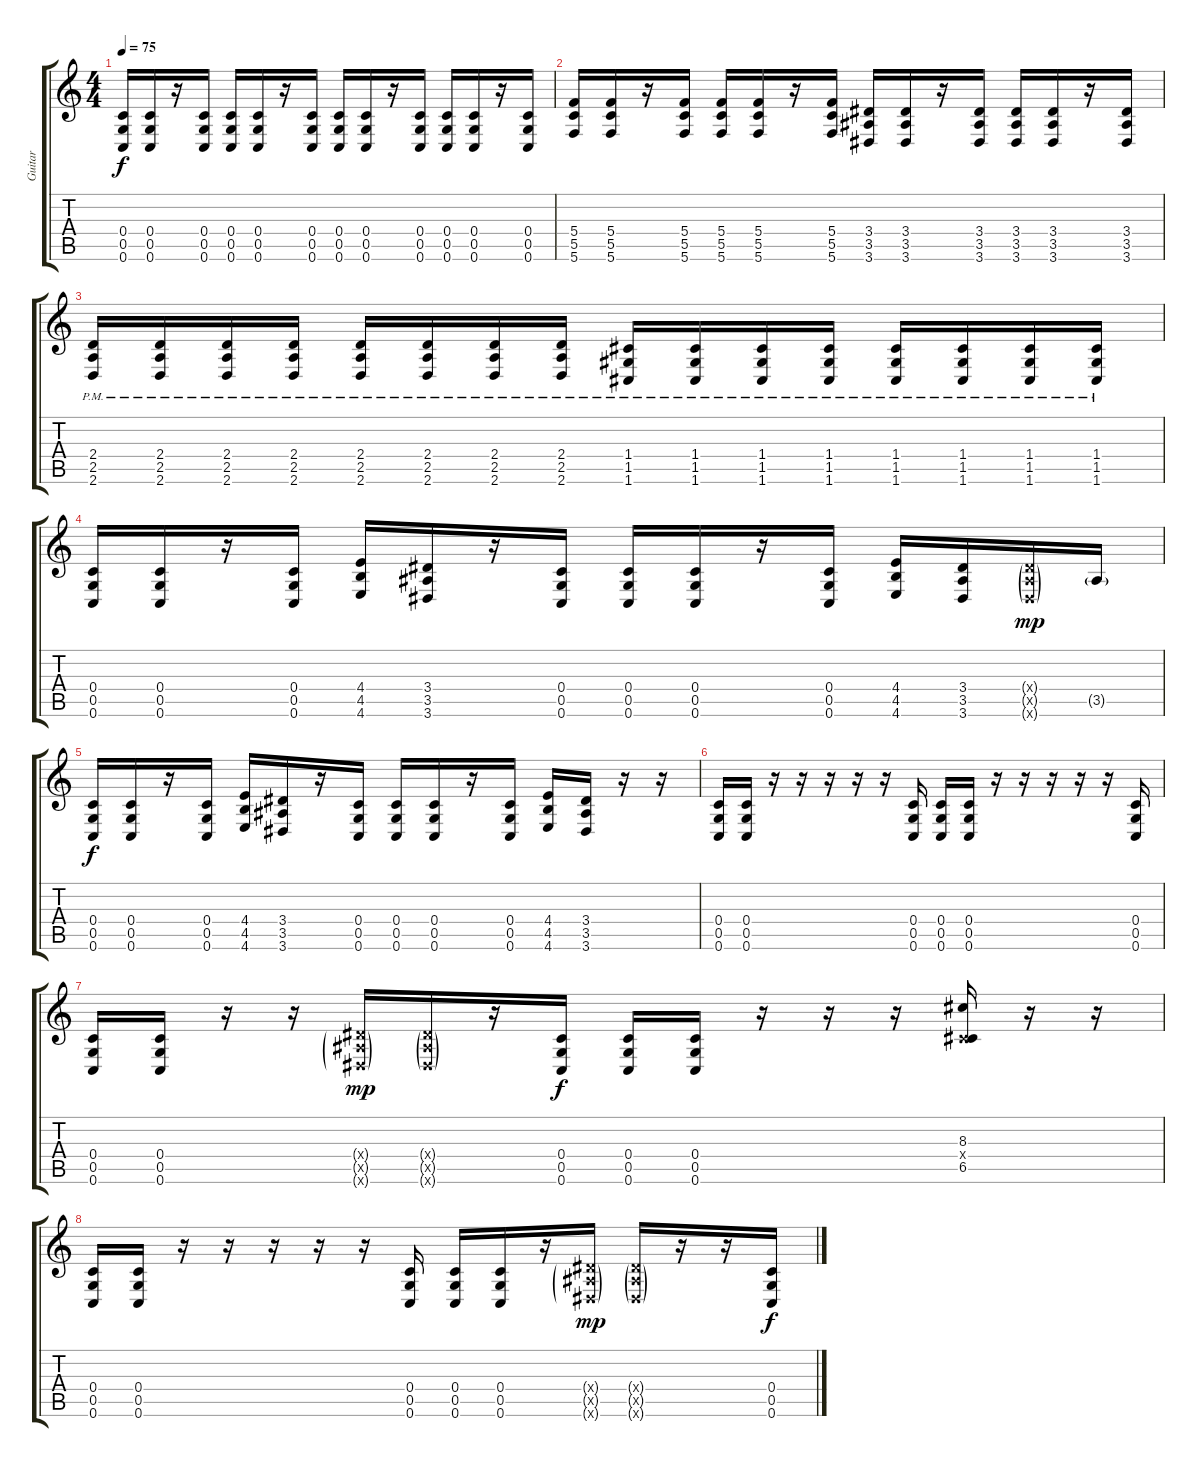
\track ("Guitar" "Guitar") {instrument distortionguitar}
\staff {score tabs}
\tuning (D4 A3 F3 C3 G2 C2) {hide}
\ts (4 4)
\tempo 75
\clef g2
\ks c
(0.4 0.5 0.6).16{dy f} (0.4 0.5 0.6).16 r.16 (0.4 0.5 0.6).16 (0.4 0.5 0.6).16 (0.4 0.5 0.6).16 r.16 (0.4 0.5 0.6).16 (0.4 0.5 0.6).16 (0.4 0.5 0.6).16 r.16 (0.4 0.5 0.6).16 (0.4 0.5 0.6).16 (0.4 0.5 0.6).16 r.16 (0.4 0.5 0.6).16 |
(5.4 5.5 5.6).16 (5.4 5.5 5.6).16 r.16 (5.4 5.5 5.6).16 (5.4 5.5 5.6).16 (5.4 5.5 5.6).16 r.16 (5.4 5.5 5.6).16 (3.4 3.5 3.6).16 (3.4 3.5 3.6).16 r.16 (3.4 3.5 3.6).16 (3.4 3.5 3.6).16 (3.4 3.5 3.6).16 r.16 (3.4 3.5 3.6).16 |
(2.4{pm} 2.5{pm} 2.6{pm}).16 (2.4{pm} 2.5{pm} 2.6{pm}).16 (2.4{pm} 2.5{pm} 2.6{pm}).16 (2.4{pm} 2.5{pm} 2.6{pm}).16 (2.4{pm} 2.5{pm} 2.6{pm}).16 (2.4{pm} 2.5{pm} 2.6{pm}).16 (2.4{pm} 2.5{pm} 2.6{pm}).16 (2.4{pm} 2.5{pm} 2.6{pm}).16 (1.4{pm} 1.5{pm} 1.6{pm}).16 (1.4{pm} 1.5{pm} 1.6{pm}).16 (1.4{pm} 1.5{pm} 1.6{pm}).16 (1.4{pm} 1.5{pm} 1.6{pm}).16 (1.4{pm} 1.5{pm} 1.6{pm}).16 (1.4{pm} 1.5{pm} 1.6{pm}).16 (1.4{pm} 1.5{pm} 1.6{pm}).16 (1.4{pm} 1.5{pm} 1.6{pm}).16 |
(0.4 0.5 0.6).16 (0.4 0.5 0.6).16 r.16 (0.4 0.5 0.6).16 (4.4 4.5 4.6).16 (3.4 3.5 3.6).16 r.16 (0.4 0.5 0.6).16 (0.4 0.5 0.6).16 (0.4 0.5 0.6).16 r.16 (0.4 0.5 0.6).16 (4.4 4.5 4.6).16 (3.4 3.5 3.6).16 (3.4{g x} 3.5{g x} 3.6{g x}).16{dy mp} 3.5{g}.16 |
(0.4 0.5 0.6).16{dy f} (0.4 0.5 0.6).16 r.16 (0.4 0.5 0.6).16 (4.4 4.5 4.6).16 (3.4 3.5 3.6).16 r.16 (0.4 0.5 0.6).16 (0.4 0.5 0.6).16 (0.4 0.5 0.6).16 r.16 (0.4 0.5 0.6).16 (4.4 4.5 4.6).16 (3.4 3.5 3.6).16 r.16 r.16 |
(0.4 0.5 0.6).16 (0.4 0.5 0.6).16 r.16 r.16 r.16 r.16 r.16 (0.4 0.5 0.6).16 (0.4 0.5 0.6).16 (0.4 0.5 0.6).16 r.16 r.16 r.16 r.16 r.16 (0.4 0.5 0.6).16 |
(0.4 0.5 0.6).16 (0.4 0.5 0.6).16 r.16 r.16 (3.4{g x} 3.5{g x} 3.6{g x}).16{dy mp} (3.4{g x} 3.5{g x} 3.6{g x}).16 r.16 (0.4 0.5 0.6).16{dy f} (0.4 0.5 0.6).16 (0.4 0.5 0.6).16 r.16 r.16 r.16 (8.3 0.4{x} 6.5).16 r.16 r.16 |
(0.4 0.5 0.6).16 (0.4 0.5 0.6).16 r.16 r.16 r.16 r.16 r.16 (0.4 0.5 0.6).16 (0.4 0.5 0.6).16 (0.4 0.5 0.6).16 r.16 (3.4{g x} 3.5{g x} 3.6{g x}).16{dy mp} (3.4{g x} 3.5{g x} 3.6{g x}).16 r.16 r.16 (0.4 0.5 0.6).16{dy f}
